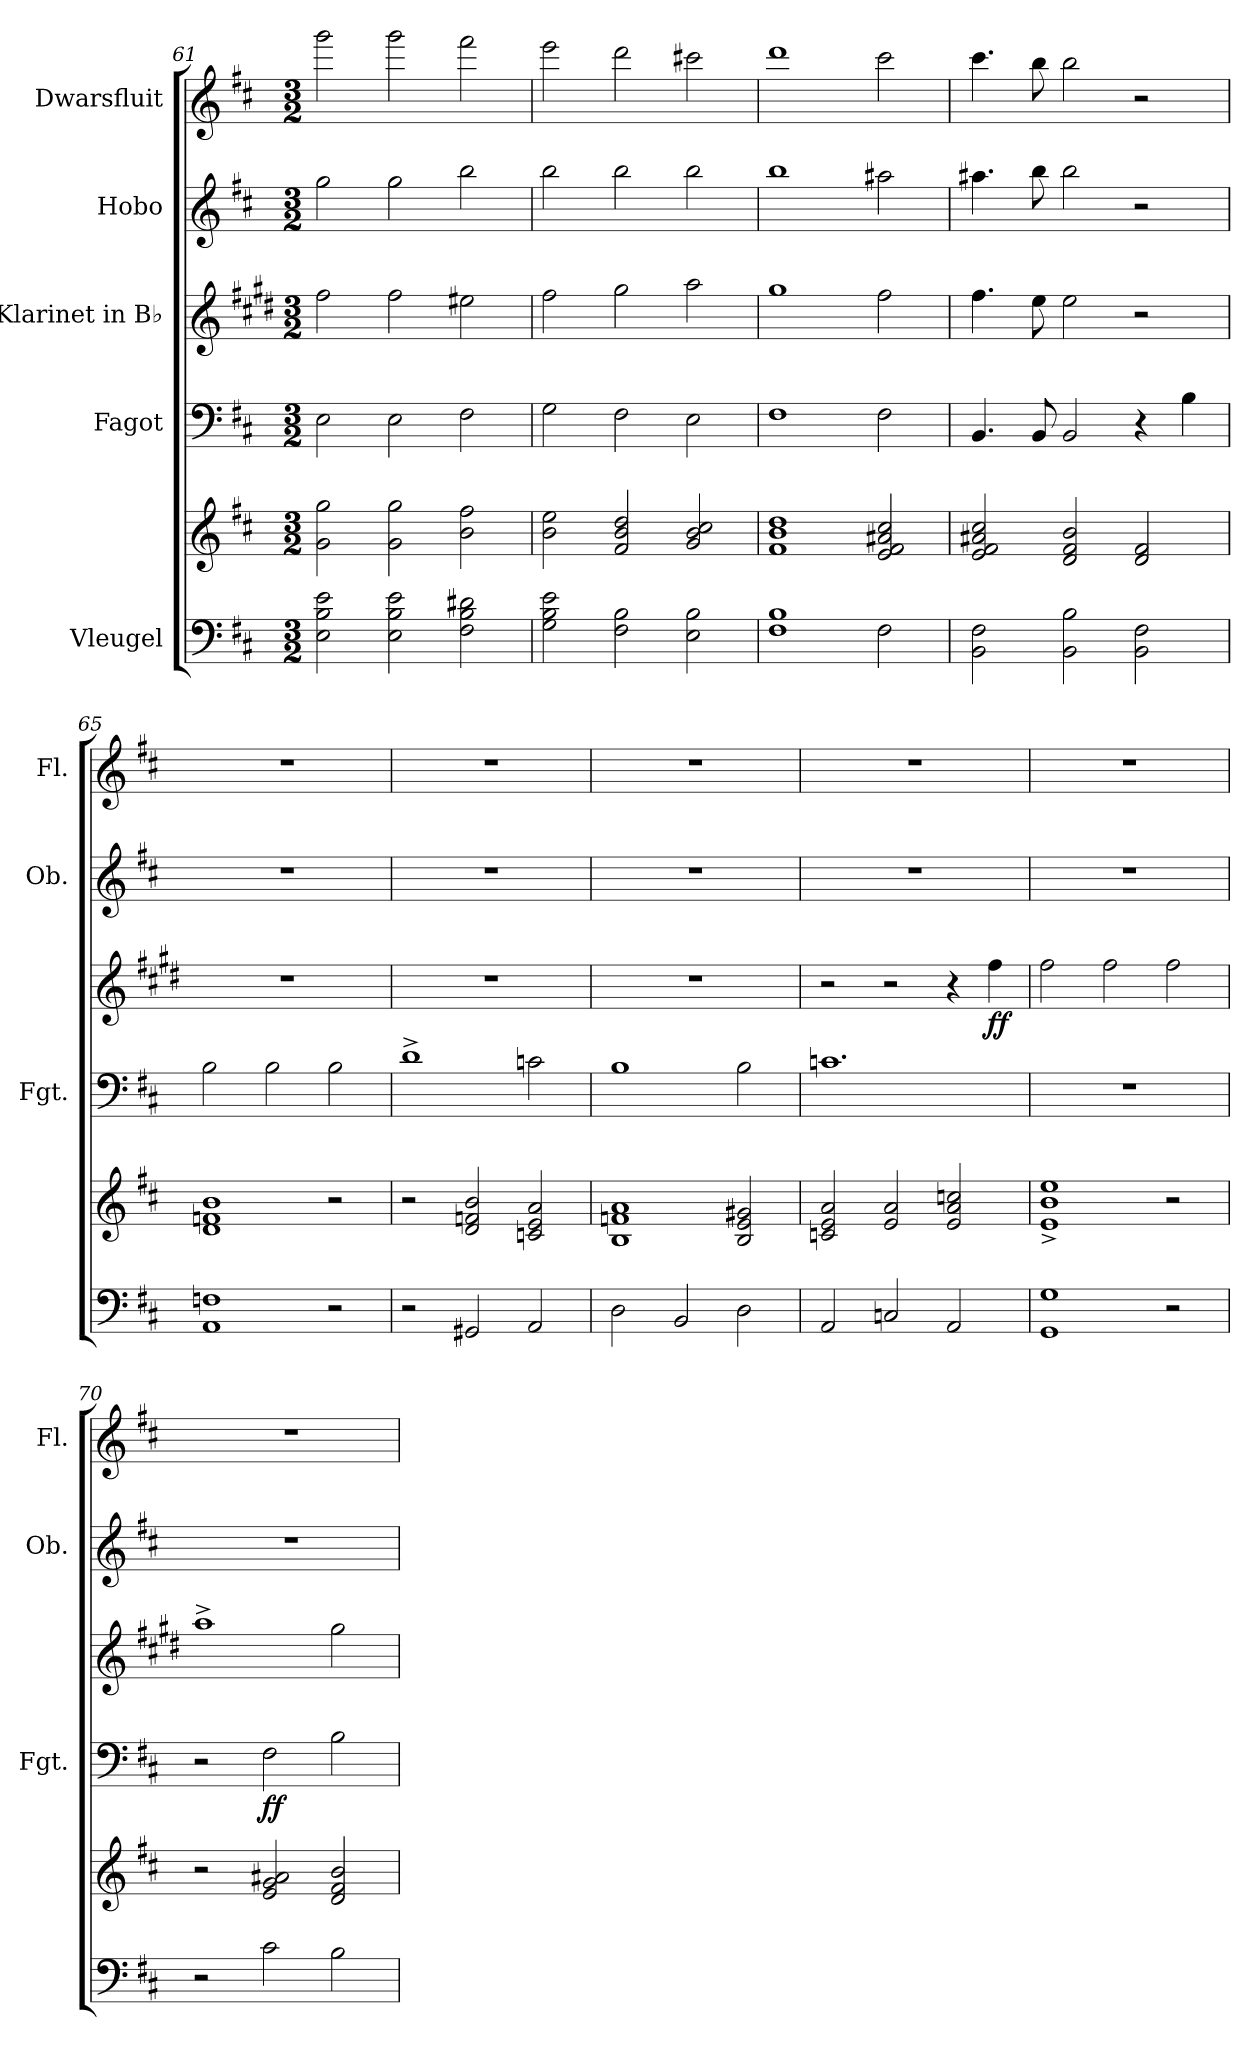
**kern	**kern	**kern	**dynam	**kern	**dynam	**kern	**kern
*part5	*part5	*part4	*part4	*part3	*part3	*part2	*part1
*staff6	*staff5	*staff4	*staff4	*staff3	*staff3	*staff2	*staff1
*I"Vleugel	*	*I"Fagot	*	*I"Klarinet in B♭	*	*I"Hobo	*I"Dwarsfluit
*	*	*I'Fgt.	*	*	*	*I'Ob.	*I'Fl.
*clefF4	*clefG2	*clefF4	*	*clefG2	*	*clefG2	*clefG2
*	*	*	*	*ITrd1c2	*	*	*
*k[f#c#]	*k[f#c#]	*k[f#c#]	*	*k[f#c#]	*	*k[f#c#]	*k[f#c#]
*M3/2	*M3/2	*M3/2	*	*M3/2	*	*M3/2	*M3/2
=61	=61	=61	=61	=61	=61	=61	=61
2E\ 2B\ 2e\	2g\ 2gg\	2E\	.	2ee\	.	2gg\	2ggg\
2E\ 2B\ 2e\	2g\ 2gg\	2E\	.	2ee\	.	2gg\	2ggg\
2F#\ 2B\ 2d#X\	2b\ 2ff#\	2F#\	.	2dd#X\	.	2bb\	2fff#\
=62	=62	=62	=62	=62	=62	=62	=62
2G\ 2B\ 2e\	2b\ 2ee\	2G\	.	2ee\	.	2bb\	2eee\
2F#\ 2B\	2f#/ 2b/ 2dd/	2F#\	.	2ff#\	.	2bb\	2ddd\
2E\ 2B\	2g/ 2b/ 2cc#/	2E\	.	2gg\	.	2bb\	2ccc#X\
=63	=63	=63	=63	=63	=63	=63	=63
1F# 1B	1f# 1b 1dd	1F#	.	1ff#	.	1bb	1ddd
2F#\	2e/ 2f#/ 2a#X/ 2cc#/	2F#\	.	2ee\	.	2aa#X\	2ccc#\
=64	=64	=64	=64	=64	=64	=64	=64
2BB\ 2F#\	2e/ 2f#/ 2a#X/ 2cc#/	4.BB/	.	4.ee\	.	4.aa#X\	4.ccc#\
.	.	8BB/	.	8dd\	.	8bb\	8bb\
2BB\ 2B\	2d/ 2f#/ 2b/	2BB/	.	2dd\	.	2bb\	2bb\
2BB\ 2F#\	2d/ 2f#/	4r	.	2r	.	2r	2r
.	.	4B\	.	.	.	.	.
=65	=65	=65	=65	=65	=65	=65	=65
1AA 1Fn	1d 1fn 1b	2B\	.	1.r	.	1.r	1.r
.	.	2B\	.	.	.	.	.
2r	2r	2B\	.	.	.	.	.
!!LO:PB:g=z
=66	=66	=66	=66	=66	=66	=66	=66
2r	2r	1d^	.	1.r	.	1.r	1.r
2GG#X/	2d/ 2fn/ 2b/	.	.	.	.	.	.
2AA/	2cn/ 2e/ 2a/	2cn\	.	.	.	.	.
=67	=67	=67	=67	=67	=67	=67	=67
2D\	1B 1fn 1a	1B	.	1.r	.	1.r	1.r
2BB/	.	.	.	.	.	.	.
2D\	2B/ 2e/ 2g#X/	2B\	.	.	.	.	.
=68	=68	=68	=68	=68	=68	=68	=68
2AA/	2cn/ 2e/ 2a/	1.cn	.	2r	.	1.r	1.r
2Cn/	2e/ 2a/	.	.	2r	.	.	.
2AA/	2e/ 2a/ 2ccn/	.	.	4r	.	.	.
!	!	!	!	!	!LO:DY:b	!	!
.	.	.	.	4ee\	ff	.	.
=69	=69	=69	=69	=69	=69	=69	=69
1GG 1G	1e^ 1b^ 1ee^	1.r	.	2ee\	.	1.r	1.r
.	.	.	.	2ee\	.	.	.
2r	2r	.	.	2ee\	.	.	.
=70	=70	=70	=70	=70	=70	=70	=70
2r	2r	2r	.	1gg^	.	1.r	1.r
!	!	!	!LO:DY:b	!	!	!	!
2c#\	2e/ 2g/ 2a#X/	2F#\	ff	.	.	.	.
2B\	2d/ 2f#/ 2b/	2B\	.	2ff#\	.	.	.
=	=	=	=	=	=	=	=
*-	*-	*-	*-	*-	*-	*-	*-
